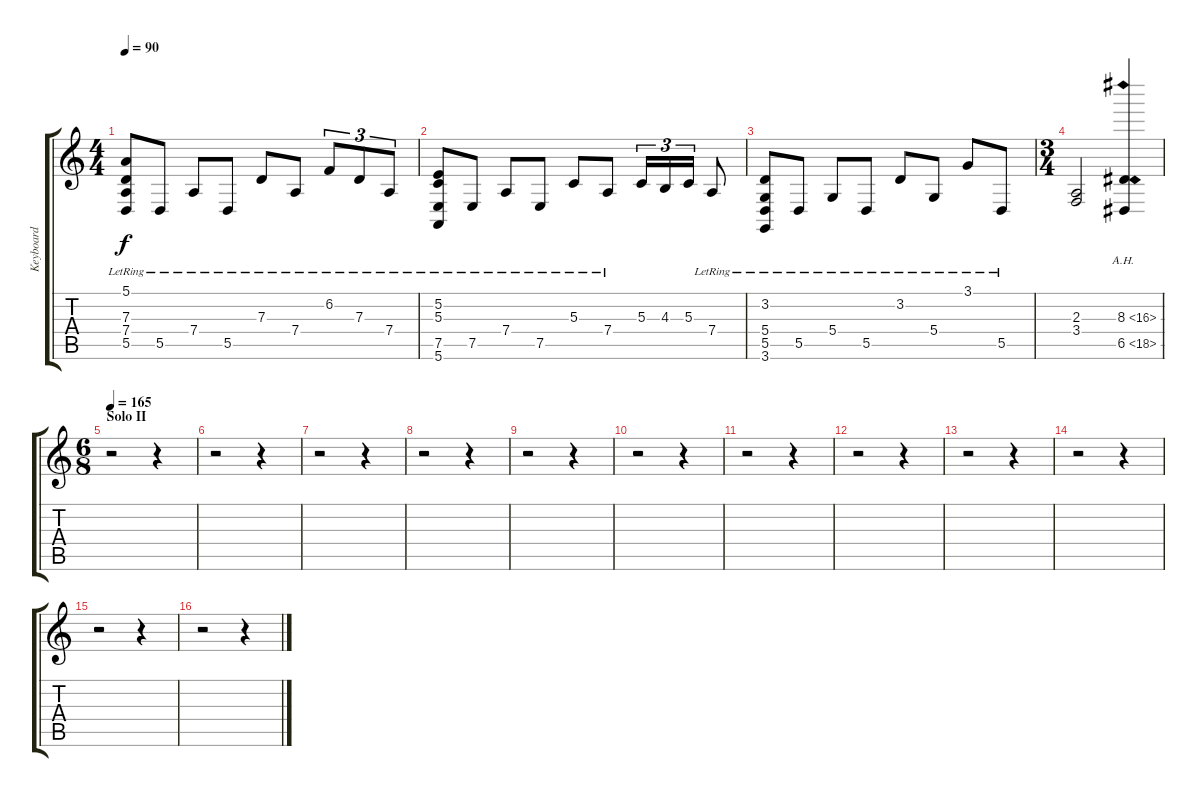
\track ("Keyboard" "Keyboard") {instrument harpsichord}
\staff {score tabs}
\tuning (E4 B3 G3 D3 A2 E2) {hide}
\ts (4 4)
\tempo 90
\clef g2
\ks c
(5.1{lr} 7.3{lr} 7.4{lr} 5.5{lr}).8{dy f volume 14 balance 8} 5.5{lr}.8 7.4{lr}.8 5.5{lr}.8 7.3{lr}.8 7.4{lr}.8 6.2{lr}.8{tu (3 2)} 7.3{lr}.8{tu (3 2)} 7.4{lr}.8{tu (3 2)} |
(5.2{lr} 5.3{lr} 7.5{lr} 5.6{lr}).8 7.5{lr}.8 7.4{lr}.8 7.5{lr}.8 5.3{lr}.8 7.4{lr}.8 5.3.16{tu (3 2)} 4.3.16{tu (3 2)} 5.3.16{tu (3 2)} 7.4{lr}.8 |
(3.2{lr} 5.4{lr} 5.5{lr} 3.6{lr}).8 5.5{lr}.8 5.4{lr}.8 5.5{lr}.8 3.2{lr}.8 5.4{lr}.8 3.1{lr}.8 5.5{lr}.8 |
\ts (3 4)
(2.3 3.4).2 (8.3{ah 8} 6.5{ah 12}).4 |
\ts (6 8)
\section ("" "Solo II")
\tempo 165
r.2 r.4 |
r.2 r.4 |
r.2 r.4 |
r.2 r.4 |
r.2 r.4 |
r.2 r.4 |
r.2 r.4 |
r.2 r.4 |
r.2 r.4 |
r.2 r.4 |
r.2 r.4 |
r.2 r.4
